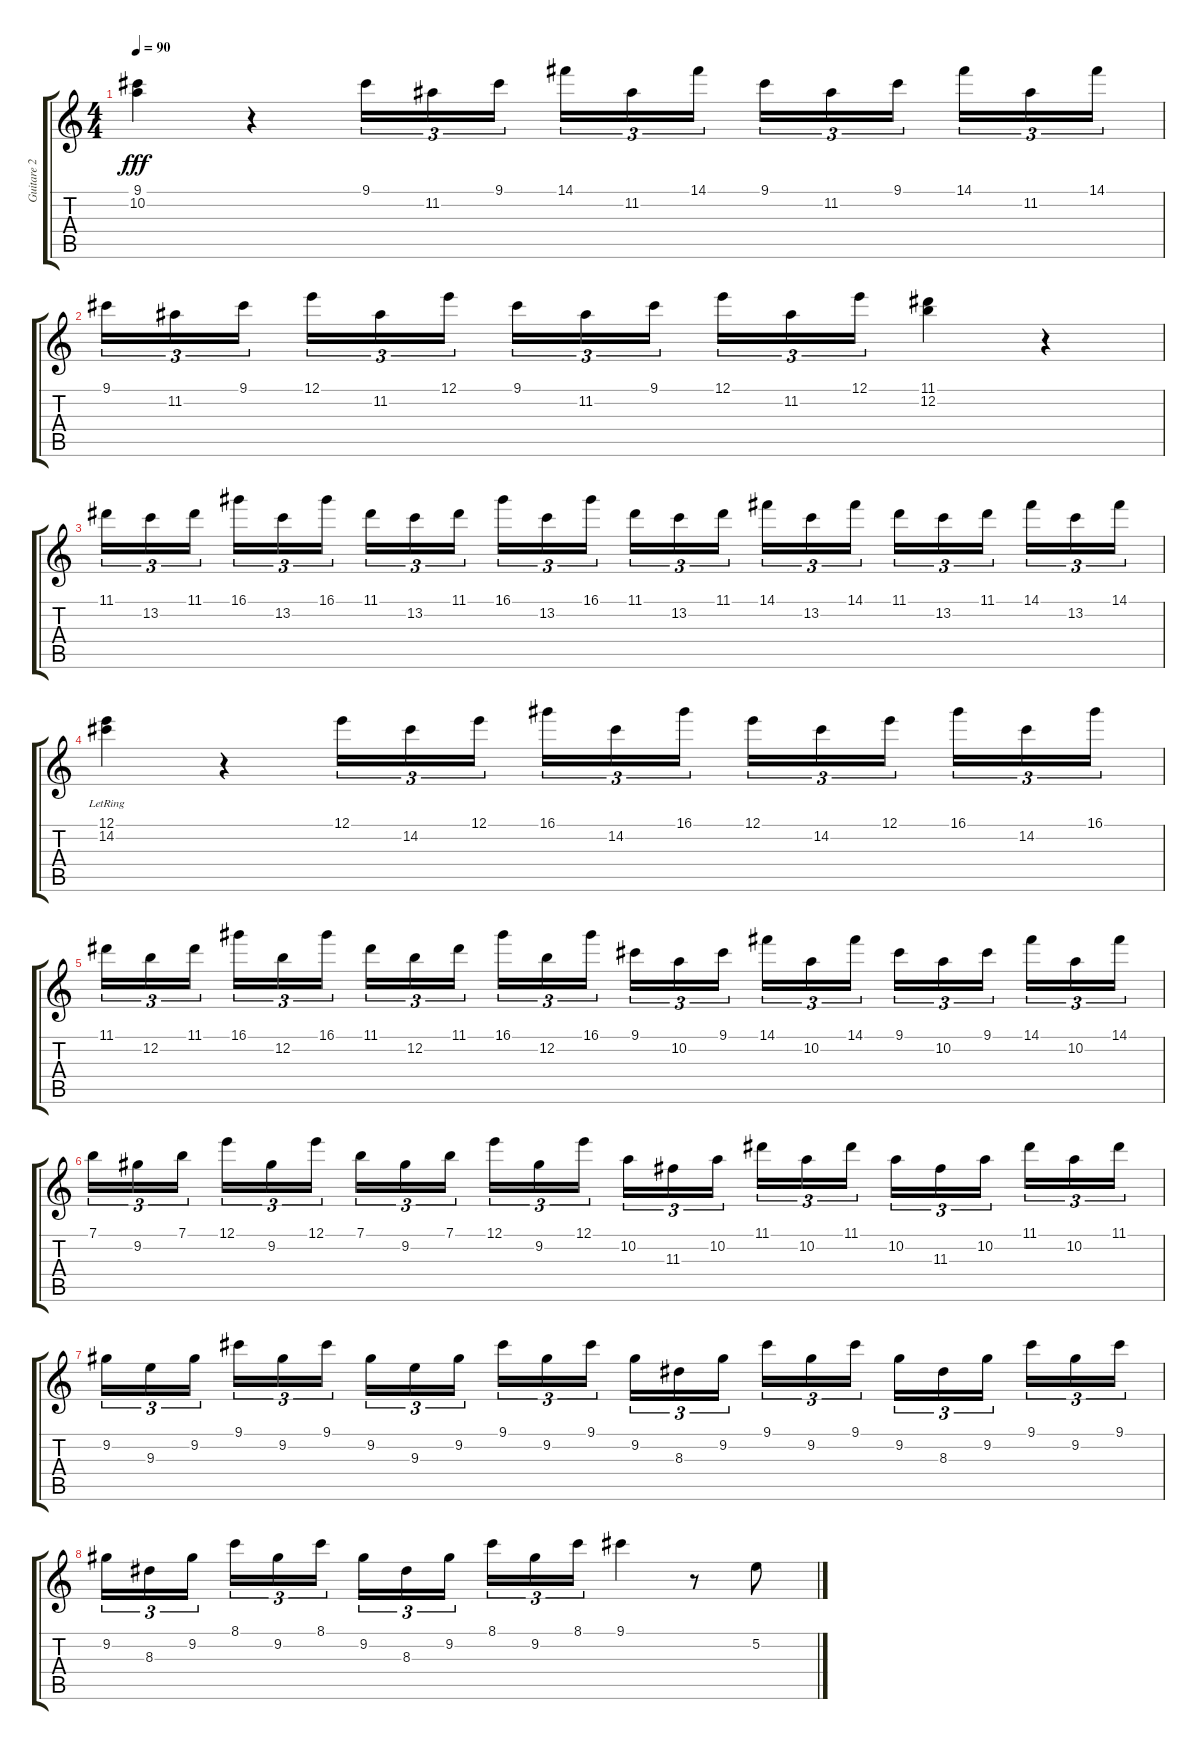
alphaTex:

\track ("Guitare 2" "Guitare 2") {instrument acousticguitarnylon}
\staff {score tabs}
\tuning (E4 B3 G3 D3 A2 E2) {hide}
\ts (4 4)
\tempo 90
\clef g2
\ks c
(9.1 10.2).4{dy fff} r.4 9.1.16{tu (3 2)} 11.2.16{tu (3 2)} 9.1.16{tu (3 2)} 14.1.16{tu (3 2)} 11.2.16{tu (3 2)} 14.1.16{tu (3 2)} 9.1.16{tu (3 2)} 11.2.16{tu (3 2)} 9.1.16{tu (3 2)} 14.1.16{tu (3 2)} 11.2.16{tu (3 2)} 14.1.16{tu (3 2)} |
9.1.16{tu (3 2)} 11.2.16{tu (3 2)} 9.1.16{tu (3 2)} 12.1.16{tu (3 2)} 11.2.16{tu (3 2)} 12.1.16{tu (3 2)} 9.1.16{tu (3 2)} 11.2.16{tu (3 2)} 9.1.16{tu (3 2)} 12.1.16{tu (3 2)} 11.2.16{tu (3 2)} 12.1.16{tu (3 2)} (11.1 12.2).4 r.4 |
11.1.16{tu (3 2)} 13.2.16{tu (3 2)} 11.1.16{tu (3 2)} 16.1.16{tu (3 2)} 13.2.16{tu (3 2)} 16.1.16{tu (3 2)} 11.1.16{tu (3 2)} 13.2.16{tu (3 2)} 11.1.16{tu (3 2)} 16.1.16{tu (3 2)} 13.2.16{tu (3 2)} 16.1.16{tu (3 2)} 11.1.16{tu (3 2)} 13.2.16{tu (3 2)} 11.1.16{tu (3 2)} 14.1.16{tu (3 2)} 13.2.16{tu (3 2)} 14.1.16{tu (3 2)} 11.1.16{tu (3 2)} 13.2.16{tu (3 2)} 11.1.16{tu (3 2)} 14.1.16{tu (3 2)} 13.2.16{tu (3 2)} 14.1.16{tu (3 2)} |
(12.1{lr} 14.2{lr}).4 r.4 12.1.16{tu (3 2)} 14.2.16{tu (3 2)} 12.1.16{tu (3 2)} 16.1.16{tu (3 2)} 14.2.16{tu (3 2)} 16.1.16{tu (3 2)} 12.1.16{tu (3 2)} 14.2.16{tu (3 2)} 12.1.16{tu (3 2)} 16.1.16{tu (3 2)} 14.2.16{tu (3 2)} 16.1.16{tu (3 2)} |
11.1.16{tu (3 2)} 12.2.16{tu (3 2)} 11.1.16{tu (3 2)} 16.1.16{tu (3 2)} 12.2.16{tu (3 2)} 16.1.16{tu (3 2)} 11.1.16{tu (3 2)} 12.2.16{tu (3 2)} 11.1.16{tu (3 2)} 16.1.16{tu (3 2)} 12.2.16{tu (3 2)} 16.1.16{tu (3 2)} 9.1.16{tu (3 2)} 10.2.16{tu (3 2)} 9.1.16{tu (3 2)} 14.1.16{tu (3 2)} 10.2.16{tu (3 2)} 14.1.16{tu (3 2)} 9.1.16{tu (3 2)} 10.2.16{tu (3 2)} 9.1.16{tu (3 2)} 14.1.16{tu (3 2)} 10.2.16{tu (3 2)} 14.1.16{tu (3 2)} |
7.1.16{tu (3 2)} 9.2.16{tu (3 2)} 7.1.16{tu (3 2)} 12.1.16{tu (3 2)} 9.2.16{tu (3 2)} 12.1.16{tu (3 2)} 7.1.16{tu (3 2)} 9.2.16{tu (3 2)} 7.1.16{tu (3 2)} 12.1.16{tu (3 2)} 9.2.16{tu (3 2)} 12.1.16{tu (3 2)} 10.2.16{tu (3 2)} 11.3.16{tu (3 2)} 10.2.16{tu (3 2)} 11.1.16{tu (3 2)} 10.2.16{tu (3 2)} 11.1.16{tu (3 2)} 10.2.16{tu (3 2)} 11.3.16{tu (3 2)} 10.2.16{tu (3 2)} 11.1.16{tu (3 2)} 10.2.16{tu (3 2)} 11.1.16{tu (3 2)} |
9.2.16{tu (3 2)} 9.3.16{tu (3 2)} 9.2.16{tu (3 2)} 9.1.16{tu (3 2)} 9.2.16{tu (3 2)} 9.1.16{tu (3 2)} 9.2.16{tu (3 2)} 9.3.16{tu (3 2)} 9.2.16{tu (3 2)} 9.1.16{tu (3 2)} 9.2.16{tu (3 2)} 9.1.16{tu (3 2)} 9.2.16{tu (3 2)} 8.3.16{tu (3 2)} 9.2.16{tu (3 2)} 9.1.16{tu (3 2)} 9.2.16{tu (3 2)} 9.1.16{tu (3 2)} 9.2.16{tu (3 2)} 8.3.16{tu (3 2)} 9.2.16{tu (3 2)} 9.1.16{tu (3 2)} 9.2.16{tu (3 2)} 9.1.16{tu (3 2)} |
9.2.16{tu (3 2)} 8.3.16{tu (3 2)} 9.2.16{tu (3 2)} 8.1.16{tu (3 2)} 9.2.16{tu (3 2)} 8.1.16{tu (3 2)} 9.2.16{tu (3 2)} 8.3.16{tu (3 2)} 9.2.16{tu (3 2)} 8.1.16{tu (3 2)} 9.2.16{tu (3 2)} 8.1.16{tu (3 2)} 9.1.4 r.8 5.2.8
